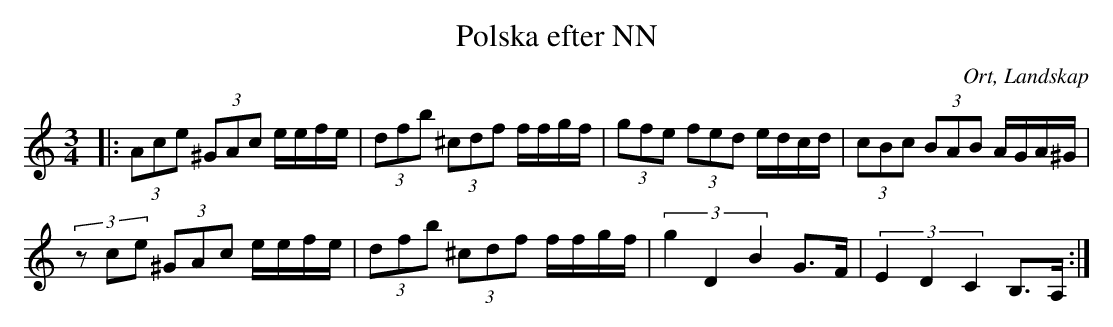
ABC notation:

X:1
T:Polska efter NN
O:Ort, Landskap
M:3/4
L:1/8
M:3/4
K:C
|: (3 Ace (3^GAc e/e/f/e/| (3 dfb (3^cdf f/f/g/f/|(3gfe (3fed e/d/c/d/|(3cBc (3BAB A/G/A/^G/ |
(3zce (3^GAc e/e/f/e/| (3 dfb (3^cdf f/f/g/f/|(3:2:3 g2 D2 B2 G>F|(3:2:3 E2 D2 C2 B,>A,:|
